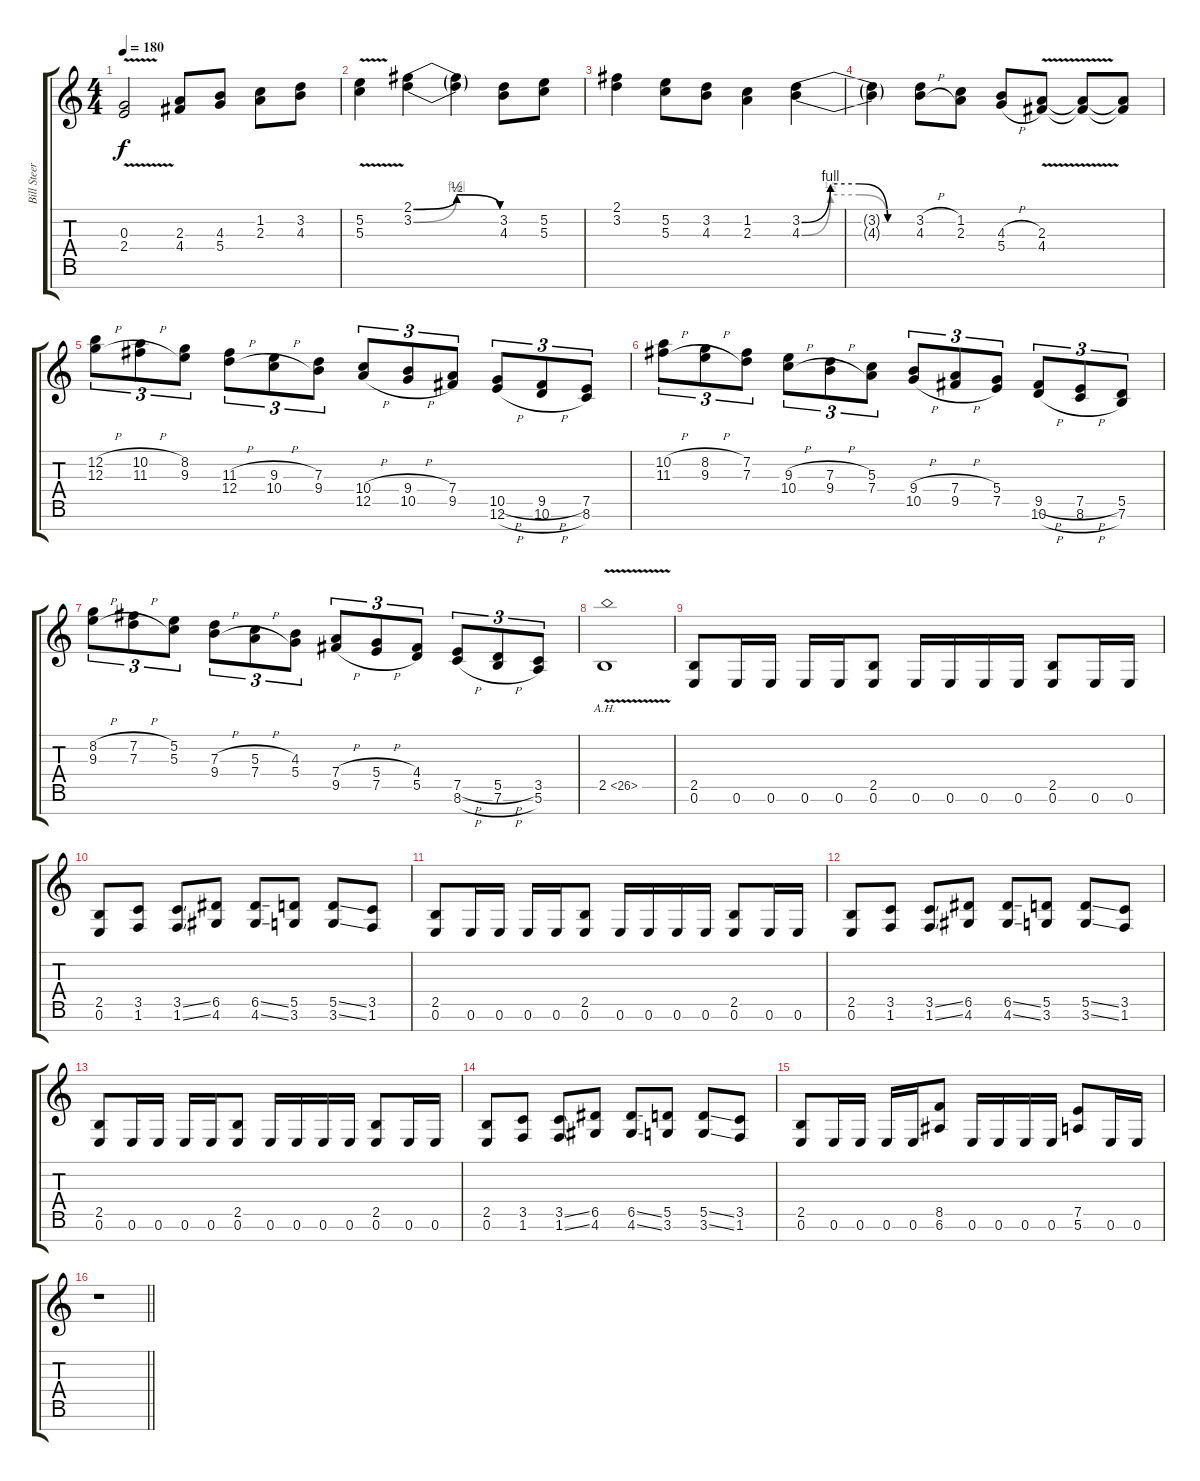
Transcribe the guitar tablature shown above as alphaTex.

\track ("Bill Steer" "Bill Steer") {instrument distortionguitar}
\staff {score tabs}
\tuning (E4 B3 G3 D3 A2 E2 B1) {hide}
\ts (4 4)
\tempo 180
\clef g2
\ks c
(0.3{v} 2.4{v}).2{dy f} (2.3 4.4).8 (4.3 5.4).8 (1.2 2.3).8 (3.2 4.3).8 |
(5.2{v} 5.3{v}).4 (2.1{be (bendrelease 0 0 25 2 25 2 60 0)} 3.2{be (bendrelease 0 0 25 4 25 4 60 0)}).4 (2.1{t} 3.2{t}).4 (3.2 4.3).8 (5.2 5.3).8 |
(2.1 3.2).4 (5.2 5.3).8 (3.2 4.3).8 (1.2 2.3).4 (3.2{be (custom 0 0 15 4 30 4 45 0 60 0)} 4.3{be (custom 0 0 15 2 30 2 45 0 60 0)}).4 |
(3.2{t} 4.3{t}).4 (3.2{h} 4.3{h}).8 (1.2 2.3).8 (4.3{h} 5.4{h}).8 (2.3{v} 4.4{v}).8 (2.3{t} 4.4{t}).8 (2.3{t} 4.4{t}).8 |
(12.2{h} 12.3{h}).8{tu (3 2)} (10.2{h} 11.3{h}).8{tu (3 2)} (8.2 9.3).8{tu (3 2)} (11.3{h} 12.4{h}).8{tu (3 2)} (9.3{h} 10.4{h}).8{tu (3 2)} (7.3 9.4).8{tu (3 2)} (10.4{h} 12.5{h}).8{tu (3 2)} (9.4{h} 10.5{h}).8{tu (3 2)} (7.4 9.5).8{tu (3 2)} (10.5{h} 12.6{h}).8{tu (3 2)} (9.5{h} 10.6{h}).8{tu (3 2)} (7.5 8.6).8{tu (3 2)} |
(10.2{h} 11.3{h}).8{tu (3 2)} (8.2{h} 9.3{h}).8{tu (3 2)} (7.2 7.3).8{tu (3 2)} (9.3{h} 10.4{h}).8{tu (3 2)} (7.3{h} 9.4{h}).8{tu (3 2)} (5.3 7.4).8{tu (3 2)} (9.4{h} 10.5{h}).8{tu (3 2)} (7.4{h} 9.5{h}).8{tu (3 2)} (5.4 7.5).8{tu (3 2)} (9.5{h} 10.6{h}).8{tu (3 2)} (7.5{h} 8.6{h}).8{tu (3 2)} (5.5 7.6).8{tu (3 2)} |
(8.2{h} 9.3{h}).8{tu (3 2)} (7.2{h} 7.3{h}).8{tu (3 2)} (5.2 5.3).8{tu (3 2)} (7.3{h} 9.4{h}).8{tu (3 2)} (5.3{h} 7.4{h}).8{tu (3 2)} (4.3 5.4).8{tu (3 2)} (7.4{h} 9.5{h}).8{tu (3 2)} (5.4{h} 7.5{h}).8{tu (3 2)} (4.4 5.5).8{tu (3 2)} (7.5{h} 8.6{h}).8{tu (3 2)} (5.5{h} 7.6{h}).8{tu (3 2)} (3.5 5.6).8{tu (3 2)} |
2.5{ah 24 v}.1 |
(2.5 0.6).8 0.6.16 0.6.16 0.6.16 0.6.16 (2.5 0.6).8 0.6.16 0.6.16 0.6.16 0.6.16 (2.5 0.6).8 0.6.16 0.6.16 |
(2.5 0.6).8 (3.5 1.6).8 (3.5{ss} 1.6{ss}).8 (6.5 4.6).8 (6.5{ss} 4.6{ss}).8 (5.5 3.6).8 (5.5{ss} 3.6{ss}).8 (3.5 1.6).8 |
(2.5 0.6).8 0.6.16 0.6.16 0.6.16 0.6.16 (2.5 0.6).8 0.6.16 0.6.16 0.6.16 0.6.16 (2.5 0.6).8 0.6.16 0.6.16 |
(2.5 0.6).8 (3.5 1.6).8 (3.5{ss} 1.6{ss}).8 (6.5 4.6).8 (6.5{ss} 4.6{ss}).8 (5.5 3.6).8 (5.5{ss} 3.6{ss}).8 (3.5 1.6).8 |
(2.5 0.6).8 0.6.16 0.6.16 0.6.16 0.6.16 (2.5 0.6).8 0.6.16 0.6.16 0.6.16 0.6.16 (2.5 0.6).8 0.6.16 0.6.16 |
(2.5 0.6).8 (3.5 1.6).8 (3.5{ss} 1.6{ss}).8 (6.5 4.6).8 (6.5{ss} 4.6{ss}).8 (5.5 3.6).8 (5.5{ss} 3.6{ss}).8 (3.5 1.6).8 |
(2.5 0.6).8 0.6.16 0.6.16 0.6.16 0.6.16 (8.5 6.6).8 0.6.16 0.6.16 0.6.16 0.6.16 (7.5 5.6).8 0.6.16 0.6.16 |
\barLineRight lightlight
r.1
